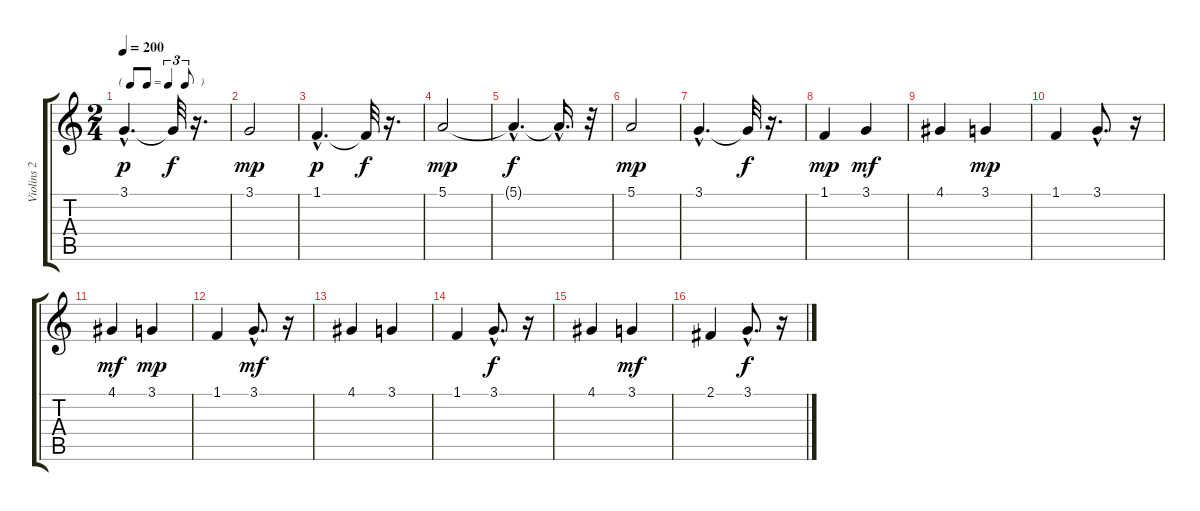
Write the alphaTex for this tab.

\track ("Violins 2" "Violins 2") {instrument stringensemble1}
\staff {score tabs}
\tuning (E4 B3 G3 D3 A2 E2) {hide}
\ts (2 4)
\tf triplet8th
\tempo 200
\clef g2
\ks c
3.1{hac}.4{d dy p} 3.1{t}.32{dy f} r.16{d} |
3.1.2{dy mp} |
1.1{hac}.4{d dy p} 1.1{t}.32{dy f} r.16{d} |
5.1.2{dy mp} |
5.1{hac t}.4{d dy f} 5.1{hac t}.16{d} r.32 |
5.1.2{dy mp} |
3.1{hac}.4{d} 3.1{t}.32{dy f} r.16{d} |
1.1.4{dy mp} 3.1.4{dy mf} |
4.1.4 3.1.4{dy mp} |
1.1.4 3.1{hac}.8{d} r.16 |
4.1.4{dy mf} 3.1.4{dy mp} |
1.1.4 3.1{hac}.8{d dy mf} r.16 |
4.1.4 3.1.4 |
1.1.4 3.1{hac}.8{d dy f} r.16 |
4.1.4 3.1.4{dy mf} |
2.1.4 3.1{hac}.8{d dy f} r.16
